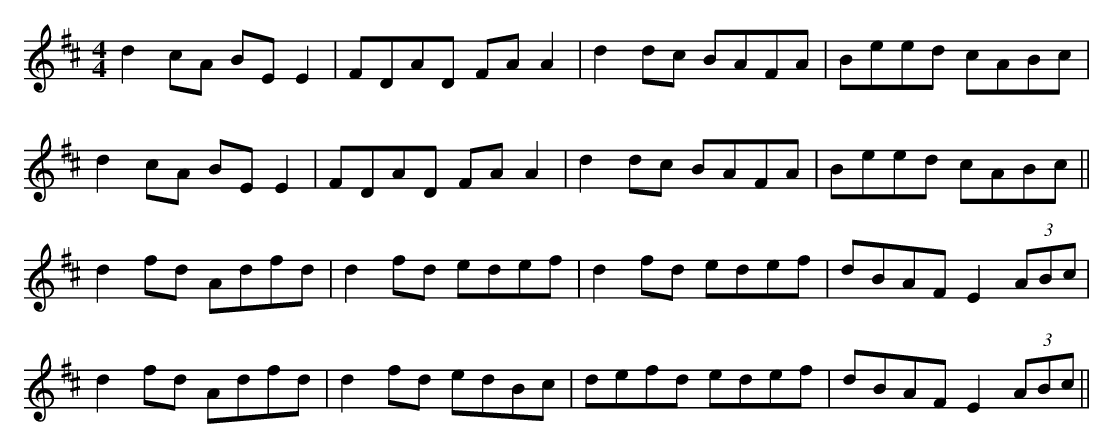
X:1
M:4/4
K:D
d2 cA BE E2|FDAD FA A2|d2 dc BAFA|Beed cABc|
d2 cA BE E2|FDAD FA A2|d2 dc BAFA|Beed cABc||
d2 fd Adfd|d2 fd edef|d2 fd edef|dBAF E2 (3ABc|
d2 fd Adfd|d2 fd edBc|defd edef|dBAF E2 (3ABc||
